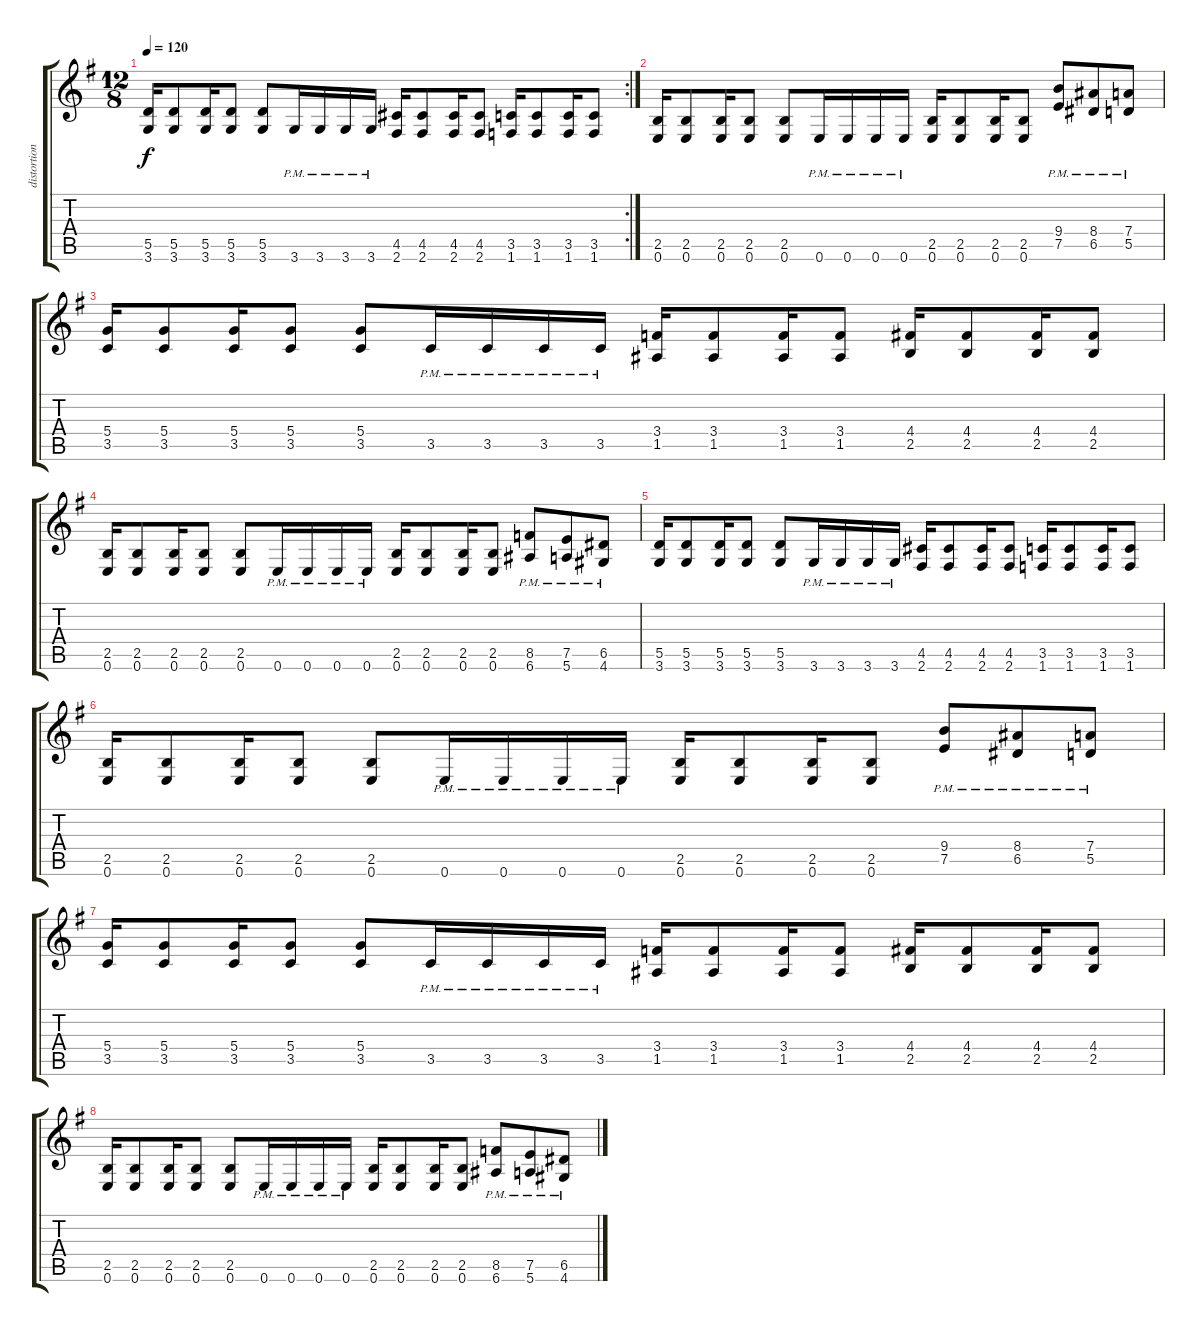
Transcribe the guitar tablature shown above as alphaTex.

\track ("distortion guitar" "distortion") {instrument distortionguitar}
\staff {score tabs}
\tuning (E4 B3 G3 D3 A2 E2) {hide}
\rc 2
\ts (12 8)
\tempo 120
\clef g2
\ks g
(5.5 3.6).16{dy f} (5.5 3.6).8 (5.5 3.6).16 (5.5 3.6).8 (5.5 3.6).8 3.6{pm}.16 3.6{pm}.16 3.6{pm}.16 3.6{pm}.16 (4.5 2.6).16 (4.5 2.6).8 (4.5 2.6).16 (4.5 2.6).8 (3.5 1.6).16 (3.5 1.6).8 (3.5 1.6).16 (3.5 1.6).8 |
(2.5 0.6).16 (2.5 0.6).8 (2.5 0.6).16 (2.5 0.6).8 (2.5 0.6).8 0.6{pm}.16 0.6{pm}.16 0.6{pm}.16 0.6{pm}.16 (2.5 0.6).16 (2.5 0.6).8 (2.5 0.6).16 (2.5 0.6).8 (9.4{pm} 7.5{pm}).8 (8.4{pm} 6.5{pm}).8 (7.4{pm} 5.5{pm}).8 |
(5.4 3.5).16 (5.4 3.5).8 (5.4 3.5).16 (5.4 3.5).8 (5.4 3.5).8 3.5{pm}.16 3.5{pm}.16 3.5{pm}.16 3.5{pm}.16 (3.4 1.5).16 (3.4 1.5).8 (3.4 1.5).16 (3.4 1.5).8 (4.4 2.5).16 (4.4 2.5).8 (4.4 2.5).16 (4.4 2.5).8 |
(2.5 0.6).16 (2.5 0.6).8 (2.5 0.6).16 (2.5 0.6).8 (2.5 0.6).8 0.6{pm}.16 0.6{pm}.16 0.6{pm}.16 0.6{pm}.16 (2.5 0.6).16 (2.5 0.6).8 (2.5 0.6).16 (2.5 0.6).8 (8.5{pm} 6.6{pm}).8 (7.5{pm} 5.6{pm}).8 (6.5{pm} 4.6{pm}).8 |
(5.5 3.6).16 (5.5 3.6).8 (5.5 3.6).16 (5.5 3.6).8 (5.5 3.6).8 3.6{pm}.16 3.6{pm}.16 3.6{pm}.16 3.6{pm}.16 (4.5 2.6).16 (4.5 2.6).8 (4.5 2.6).16 (4.5 2.6).8 (3.5 1.6).16 (3.5 1.6).8 (3.5 1.6).16 (3.5 1.6).8 |
(2.5 0.6).16 (2.5 0.6).8 (2.5 0.6).16 (2.5 0.6).8 (2.5 0.6).8 0.6{pm}.16 0.6{pm}.16 0.6{pm}.16 0.6{pm}.16 (2.5 0.6).16 (2.5 0.6).8 (2.5 0.6).16 (2.5 0.6).8 (9.4{pm} 7.5{pm}).8 (8.4{pm} 6.5{pm}).8 (7.4{pm} 5.5{pm}).8 |
(5.4 3.5).16 (5.4 3.5).8 (5.4 3.5).16 (5.4 3.5).8 (5.4 3.5).8 3.5{pm}.16 3.5{pm}.16 3.5{pm}.16 3.5{pm}.16 (3.4 1.5).16 (3.4 1.5).8 (3.4 1.5).16 (3.4 1.5).8 (4.4 2.5).16 (4.4 2.5).8 (4.4 2.5).16 (4.4 2.5).8 |
(2.5 0.6).16 (2.5 0.6).8 (2.5 0.6).16 (2.5 0.6).8 (2.5 0.6).8 0.6{pm}.16 0.6{pm}.16 0.6{pm}.16 0.6{pm}.16 (2.5 0.6).16 (2.5 0.6).8 (2.5 0.6).16 (2.5 0.6).8 (8.5{pm} 6.6{pm}).8 (7.5{pm} 5.6{pm}).8 (6.5{pm} 4.6{pm}).8
